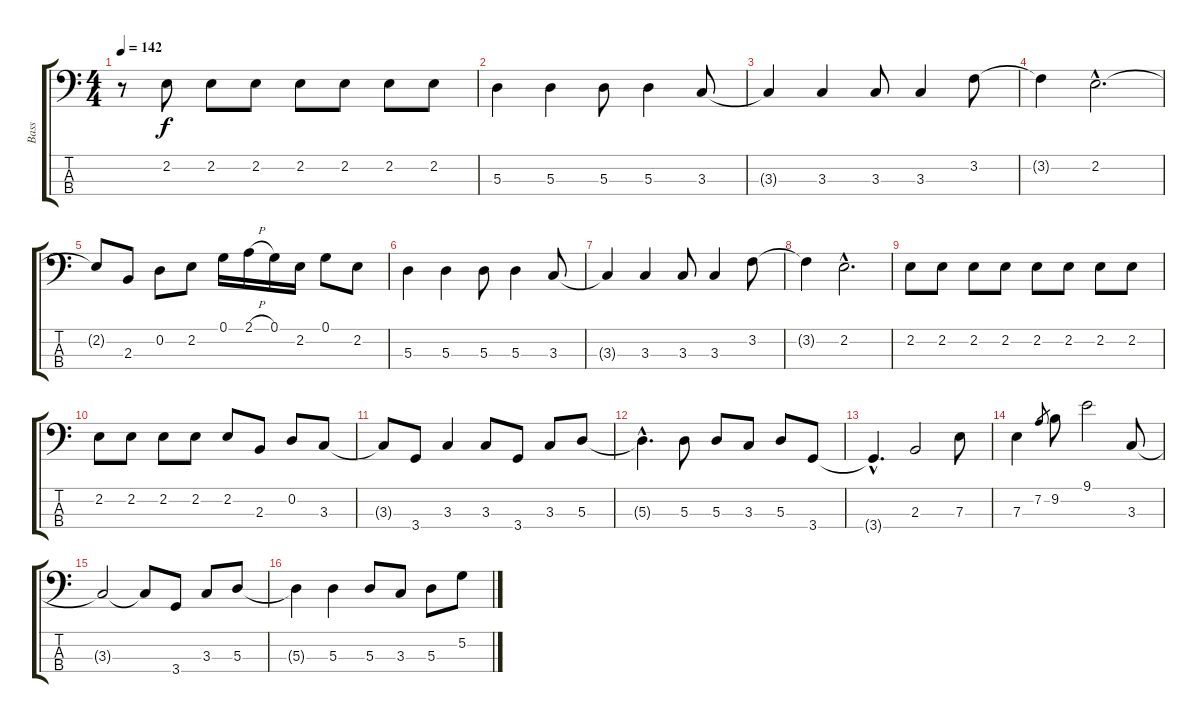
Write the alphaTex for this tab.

\track ("Bass" "Bass") {instrument electricbasspick}
\staff {score tabs}
\tuning (G2 D2 A1 E1) {hide}
\ts (4 4)
\tempo 142
\clef f4
\ks c
r.8{dy f} 2.2.8 2.2.8 2.2.8 2.2.8 2.2.8 2.2.8 2.2.8 |
5.3.4 5.3.4 5.3.8 5.3.4 3.3.8 |
3.3{t}.4 3.3.4 3.3.8 3.3.4 3.2.8 |
3.2{t}.4 2.2{hac}.2{d} |
2.2{t}.8 2.3.8 0.2.8 2.2.8 0.1.16 2.1{h}.16 0.1.16 2.2.16 0.1.8 2.2.8 |
5.3.4 5.3.4 5.3.8 5.3.4 3.3.8 |
3.3{t}.4 3.3.4 3.3.8 3.3.4 3.2.8 |
3.2{t}.4 2.2{hac}.2{d} |
2.2.8 2.2.8 2.2.8 2.2.8 2.2.8 2.2.8 2.2.8 2.2.8 |
2.2.8 2.2.8 2.2.8 2.2.8 2.2.8 2.3.8 0.2.8 3.3.8 |
3.3{t}.8 3.4.8 3.3.4 3.3.8 3.4.8 3.3.8 5.3.8 |
5.3{hac t}.4{d} 5.3.8 5.3.8 3.3.8 5.3.8 3.4.8 |
3.4{hac t}.4{d} 2.3.2 7.3.8 |
7.3.4 7.2.8{gr} 9.2.8 9.1.2 3.3.8 |
3.3{t}.2 3.3{t}.8 3.4.8 3.3.8 5.3.8 |
5.3{t}.4 5.3.4 5.3.8 3.3.8 5.3.8 5.2.8
